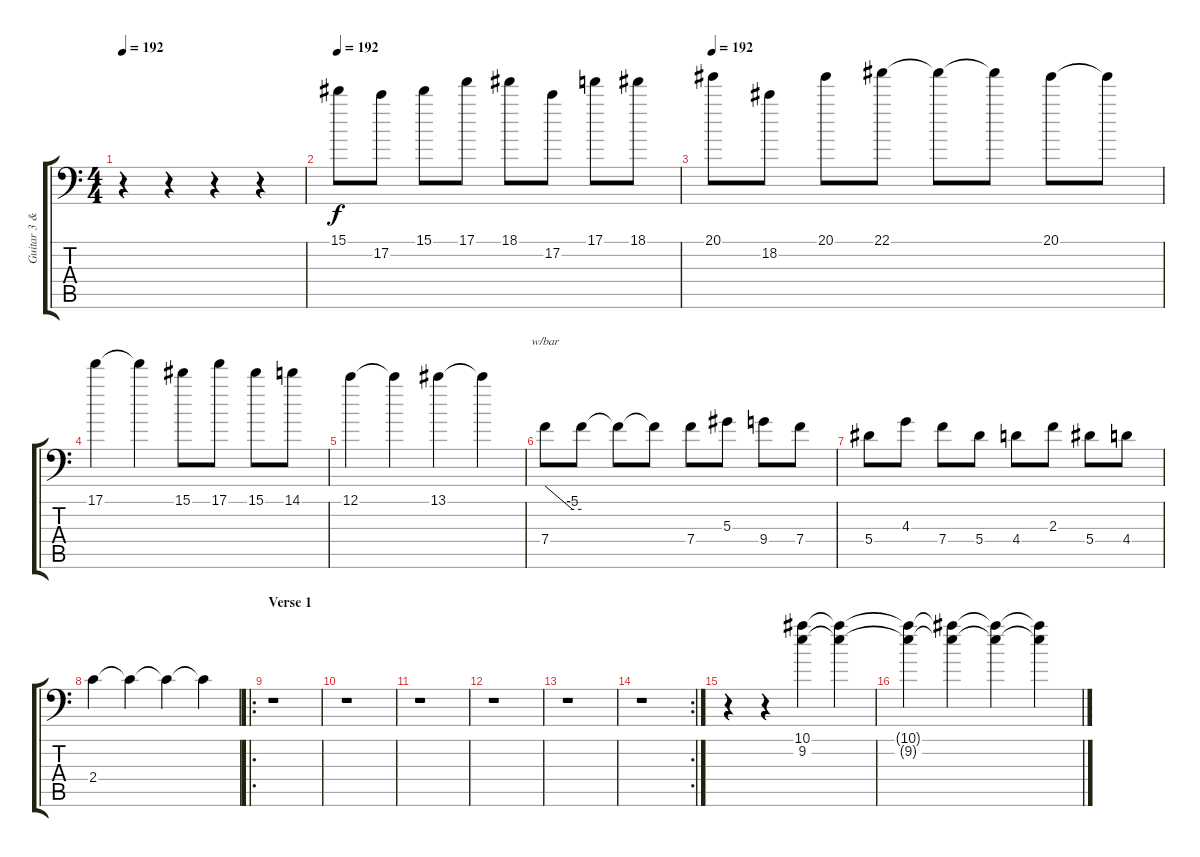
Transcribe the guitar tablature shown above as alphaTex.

\track ("Guitar 3 & 4/FX" "Guitar 3 &") {instrument distortionguitar}
\staff {score tabs}
\tuning (C4 G3 Eb3 Bb2 F2 Bb1) {hide}
\ts (4 4)
\tempo 192
\clef f4
\ks c
r.4{dy f instrument distortionguitar} r.4 r.4 r.4 |
\tempo 192
15.1.8 17.2.8 15.1.8 17.1.8 18.1.8 17.2.8 17.1.8 18.1.8 |
\tempo 192
20.1.8 18.2.8 20.1.8 22.1.8 22.1{t}.8 22.1{t}.8 20.1.8 20.1{t}.8 |
17.1.4 17.1{t}.4 15.1.8 17.1.8 15.1.8 14.1.8 |
12.1.4 12.1{t}.4 13.1.4 13.1{t}.4 |
7.4.8{tbe (custom default 0 0 45 -20 60 -20)} 7.4{t}.8 7.4{t}.8 7.4{t}.8 7.4.8 5.3.8 9.4.8 7.4.8 |
5.4.8 4.3.8 7.4.8 5.4.8 4.4.8 2.3.8 5.4.8 4.4.8 |
2.4.4 2.4{t}.4 2.4{t}.4 2.4{t}.4 |
\ro
\section ("" "Verse 1")
r.1 |
r.1 |
r.1 |
r.1 |
r.1 |
\rc 2
r.1 |
r.4{instrument fx7echoes} r.4 (10.1 9.2).4 (10.1{t} 9.2{t}).4 |
(10.1{t} 9.2{t}).4 (10.1{t} 9.2{t}).4 (10.1{t} 9.2{t}).4 (10.1{t} 9.2{t}).4
